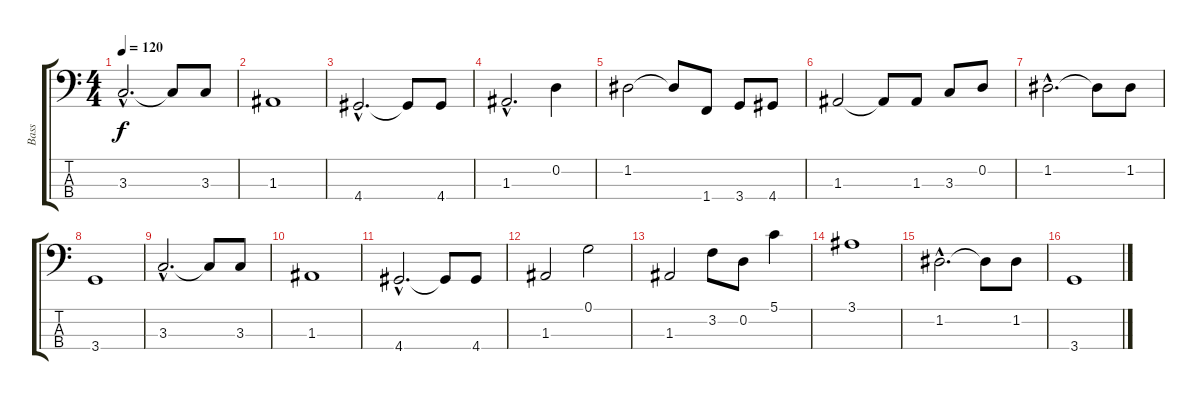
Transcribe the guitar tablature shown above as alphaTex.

\track ("Bass" "Bass") {instrument electricbassfinger}
\staff {score tabs}
\tuning (G2 D2 A1 E1) {hide}
\ts (4 4)
\tempo 120
\clef f4
\ks c
3.3{hac}.2{d dy f} 3.3{t}.8 3.3.8 |
1.3.1 |
4.4{hac}.2{d} 4.4{t}.8 4.4.8 |
1.3{hac}.2{d} 0.2.4 |
1.2.2 1.2{t}.8 1.4.8 3.4.8 4.4.8 |
1.3.2 1.3{t}.8 1.3.8 3.3.8 0.2.8 |
1.2{hac}.2{d} 1.2{t}.8 1.2.8 |
3.4.1 |
3.3{hac}.2{d} 3.3{t}.8 3.3.8 |
1.3.1 |
4.4{hac}.2{d} 4.4{t}.8 4.4.8 |
1.3.2 0.1.2 |
1.3.2 3.2.8 0.2.8 5.1.4 |
3.1.1 |
1.2{hac}.2{d} 1.2{t}.8 1.2.8 |
3.4.1
